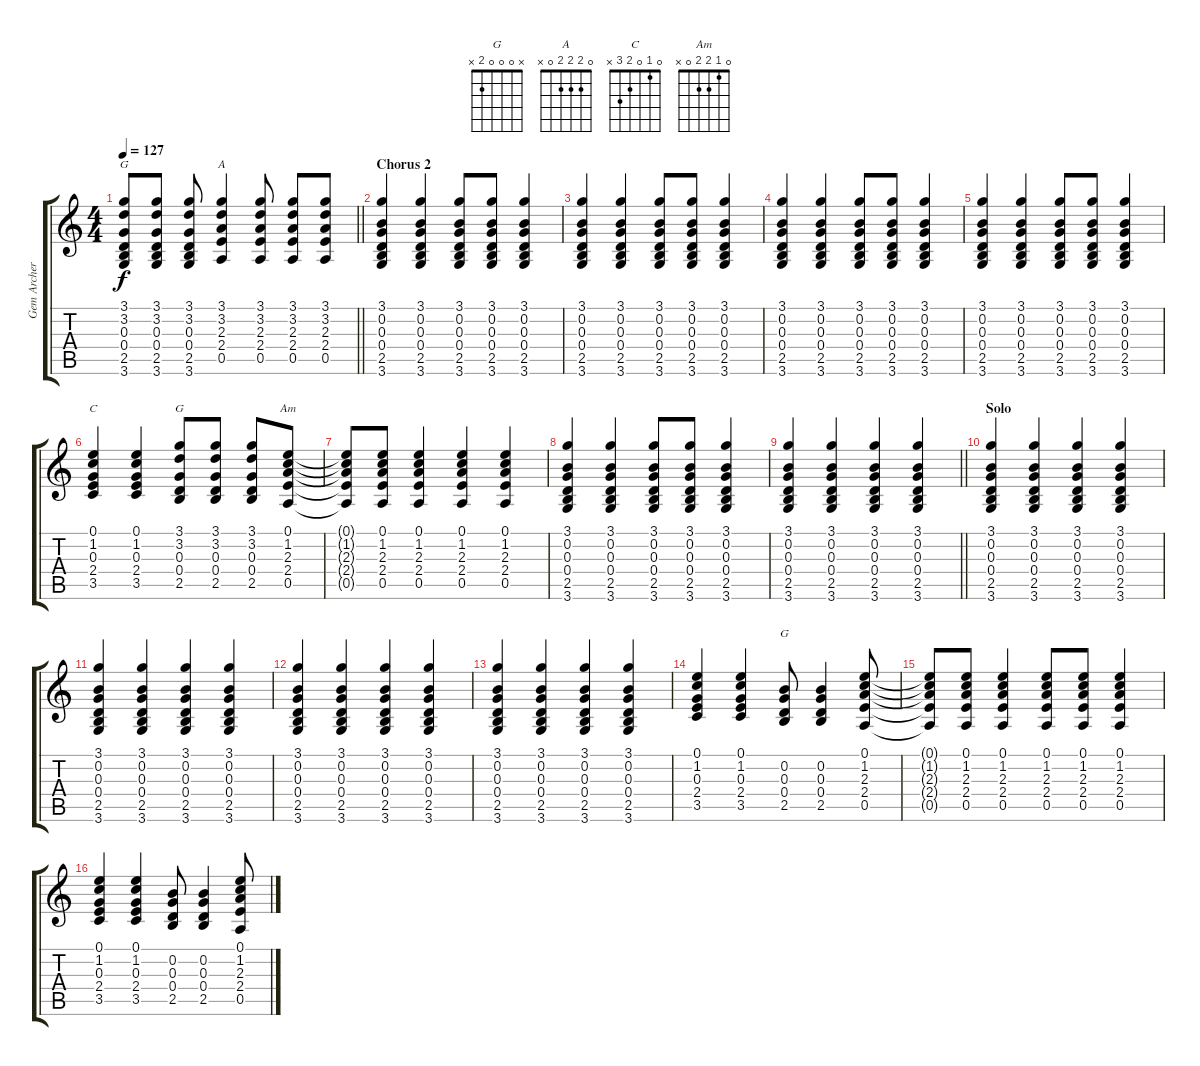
\track ("Gem Archer (Rhythm Guitar)" "Gem Archer") {instrument overdrivenguitar}
\staff {score tabs}
\tuning (E4 B3 G3 D3 A2 E2) {hide}
\chord ("G" 3 0 0 0 2 3)
\chord ("A" 0 2 2 2 0 x)
\chord ("C" 0 1 0 2 3 x)
\chord ("G" 3 3 0 0 2 x) {barre 3}
\chord ("Am" 0 1 2 2 0 x)
\chord ("G" x 0 0 0 2 x)
\ts (4 4)
\tempo 127
\clef g2
\barLineRight lightlight
\ks c
(3.1 3.2 0.3 0.4 2.5 3.6).8{ch "G" dy f} (3.1 3.2 0.3 0.4 2.5 3.6).8 (3.1 3.2 0.3 0.4 2.5 3.6).8 (3.1 3.2 2.3 2.4 0.5).4{ch "A"} (3.1 3.2 2.3 2.4 0.5).8 (3.1 3.2 2.3 2.4 0.5).8 (3.1 3.2 2.3 2.4 0.5).8 |
\section ("" "Chorus 2")
(3.1 0.2 0.3 0.4 2.5 3.6).4 (3.1 0.2 0.3 0.4 2.5 3.6).4 (3.1 0.2 0.3 0.4 2.5 3.6).8 (3.1 0.2 0.3 0.4 2.5 3.6).8 (3.1 0.2 0.3 0.4 2.5 3.6).4 |
(3.1 0.2 0.3 0.4 2.5 3.6).4 (3.1 0.2 0.3 0.4 2.5 3.6).4 (3.1 0.2 0.3 0.4 2.5 3.6).8 (3.1 0.2 0.3 0.4 2.5 3.6).8 (3.1 0.2 0.3 0.4 2.5 3.6).4 |
(3.1 0.2 0.3 0.4 2.5 3.6).4 (3.1 0.2 0.3 0.4 2.5 3.6).4 (3.1 0.2 0.3 0.4 2.5 3.6).8 (3.1 0.2 0.3 0.4 2.5 3.6).8 (3.1 0.2 0.3 0.4 2.5 3.6).4 |
(3.1 0.2 0.3 0.4 2.5 3.6).4 (3.1 0.2 0.3 0.4 2.5 3.6).4 (3.1 0.2 0.3 0.4 2.5 3.6).8 (3.1 0.2 0.3 0.4 2.5 3.6).8 (3.1 0.2 0.3 0.4 2.5 3.6).4 |
(0.1 1.2 0.3 2.4 3.5).4{ch "C"} (0.1 1.2 0.3 2.4 3.5).4 (3.1 3.2 0.3 0.4 2.5).8{ch "G"} (3.1 3.2 0.3 0.4 2.5).8 (3.1 3.2 0.3 0.4 2.5).8 (0.1 1.2 2.3 2.4 0.5).8{ch "Am"} |
(0.1{t} 1.2{t} 2.3{t} 2.4{t} 0.5{t}).8 (0.1 1.2 2.3 2.4 0.5).8 (0.1 1.2 2.3 2.4 0.5).4 (0.1 1.2 2.3 2.4 0.5).4 (0.1 1.2 2.3 2.4 0.5).4 |
(3.1 0.2 0.3 0.4 2.5 3.6).4 (3.1 0.2 0.3 0.4 2.5 3.6).4 (3.1 0.2 0.3 0.4 2.5 3.6).8 (3.1 0.2 0.3 0.4 2.5 3.6).8 (3.1 0.2 0.3 0.4 2.5 3.6).4 |
\barLineRight lightlight
(3.1 0.2 0.3 0.4 2.5 3.6).4 (3.1 0.2 0.3 0.4 2.5 3.6).4 (3.1 0.2 0.3 0.4 2.5 3.6).4 (3.1 0.2 0.3 0.4 2.5 3.6).4 |
\section ("" "Solo")
(3.1 0.2 0.3 0.4 2.5 3.6).4 (3.1 0.2 0.3 0.4 2.5 3.6).4 (3.1 0.2 0.3 0.4 2.5 3.6).4 (3.1 0.2 0.3 0.4 2.5 3.6).4 |
(3.1 0.2 0.3 0.4 2.5 3.6).4 (3.1 0.2 0.3 0.4 2.5 3.6).4 (3.1 0.2 0.3 0.4 2.5 3.6).4 (3.1 0.2 0.3 0.4 2.5 3.6).4 |
(3.1 0.2 0.3 0.4 2.5 3.6).4 (3.1 0.2 0.3 0.4 2.5 3.6).4 (3.1 0.2 0.3 0.4 2.5 3.6).4 (3.1 0.2 0.3 0.4 2.5 3.6).4 |
(3.1 0.2 0.3 0.4 2.5 3.6).4 (3.1 0.2 0.3 0.4 2.5 3.6).4 (3.1 0.2 0.3 0.4 2.5 3.6).4 (3.1 0.2 0.3 0.4 2.5 3.6).4 |
(0.1 1.2 0.3 2.4 3.5).4 (0.1 1.2 0.3 2.4 3.5).4 (0.2 0.3 0.4 2.5).8{ch "G"} (0.2 0.3 0.4 2.5).4 (0.1 1.2 2.3 2.4 0.5).8 |
(0.1{t} 1.2{t} 2.3{t} 2.4{t} 0.5{t}).8 (0.1 1.2 2.3 2.4 0.5).8 (0.1 1.2 2.3 2.4 0.5).4 (0.1 1.2 2.3 2.4 0.5).8 (0.1 1.2 2.3 2.4 0.5).8 (0.1 1.2 2.3 2.4 0.5).4 |
(0.1 1.2 0.3 2.4 3.5).4 (0.1 1.2 0.3 2.4 3.5).4 (0.2 0.3 0.4 2.5).8 (0.2 0.3 0.4 2.5).4 (0.1 1.2 2.3 2.4 0.5).8
